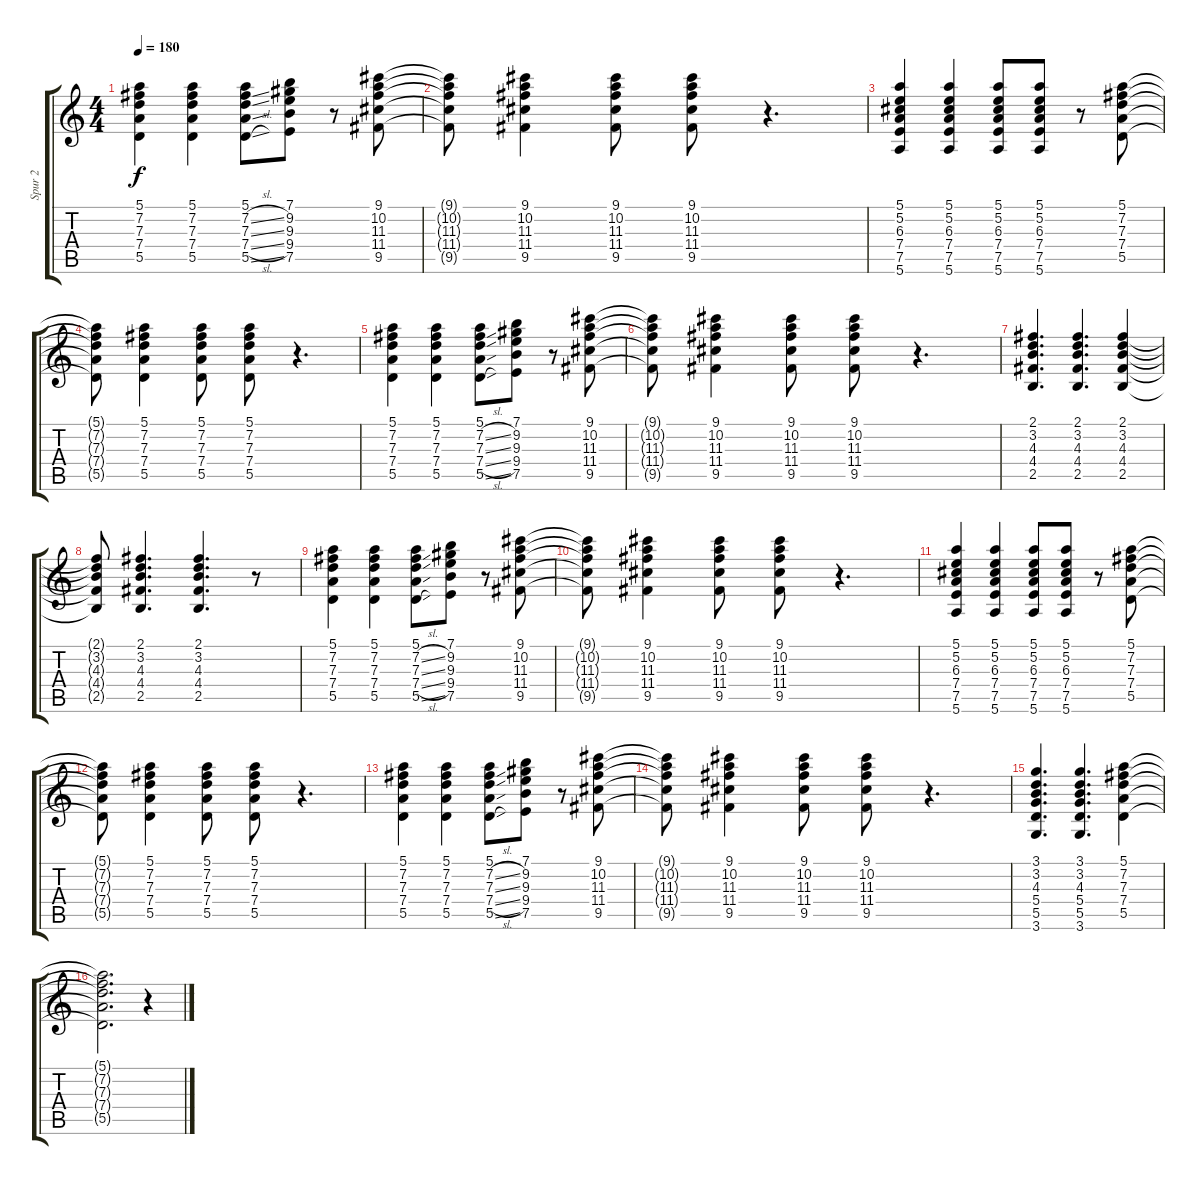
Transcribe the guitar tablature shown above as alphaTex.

\track ("Spur 2" "Spur 2") {instrument acousticguitarsteel}
\staff {score tabs}
\tuning (E4 B3 G3 D3 A2 E2) {hide}
\ts (4 4)
\tempo 180
\clef g2
\ks c
(5.1 7.2 7.3 7.4 5.5).4{dy f} (5.1 7.2 7.3 7.4 5.5).4 (5.1 7.2{sl} 7.3{sl} 7.4{sl} 5.5{sl}).8 (7.1 9.2 9.3 9.4 7.5).8 r.8 (9.1 10.2 11.3 11.4 9.5).8 |
(9.1{t} 10.2{t} 11.3{t} 11.4{t} 9.5{t}).8 (9.1 10.2 11.3 11.4 9.5).4 (9.1 10.2 11.3 11.4 9.5).8 (9.1 10.2 11.3 11.4 9.5).8 r.4{d} |
(5.1 5.2 6.3 7.4 7.5 5.6).4 (5.1 5.2 6.3 7.4 7.5 5.6).4 (5.1 5.2 6.3 7.4 7.5 5.6).8 (5.1 5.2 6.3 7.4 7.5 5.6).8 r.8 (5.1 7.2 7.3 7.4 5.5).8 |
(5.1{t} 7.2{t} 7.3{t} 7.4{t} 5.5{t}).8 (5.1 7.2 7.3 7.4 5.5).4 (5.1 7.2 7.3 7.4 5.5).8 (5.1 7.2 7.3 7.4 5.5).8 r.4{d} |
(5.1 7.2 7.3 7.4 5.5).4 (5.1 7.2 7.3 7.4 5.5).4 (5.1 7.2{sl} 7.3{sl} 7.4{sl} 5.5{sl}).8 (7.1 9.2 9.3 9.4 7.5).8 r.8 (9.1 10.2 11.3 11.4 9.5).8 |
(9.1{t} 10.2{t} 11.3{t} 11.4{t} 9.5{t}).8 (9.1 10.2 11.3 11.4 9.5).4 (9.1 10.2 11.3 11.4 9.5).8 (9.1 10.2 11.3 11.4 9.5).8 r.4{d} |
(2.1 3.2 4.3 4.4 2.5).4{d} (2.1 3.2 4.3 4.4 2.5).4{d} (2.1 3.2 4.3 4.4 2.5).4 |
(2.1{t} 3.2{t} 4.3{t} 4.4{t} 2.5{t}).8 (2.1 3.2 4.3 4.4 2.5).4{d} (2.1 3.2 4.3 4.4 2.5).4{d} r.8 |
(5.1 7.2 7.3 7.4 5.5).4 (5.1 7.2 7.3 7.4 5.5).4 (5.1 7.2{sl} 7.3{sl} 7.4{sl} 5.5{sl}).8 (7.1 9.2 9.3 9.4 7.5).8 r.8 (9.1 10.2 11.3 11.4 9.5).8 |
(9.1{t} 10.2{t} 11.3{t} 11.4{t} 9.5{t}).8 (9.1 10.2 11.3 11.4 9.5).4 (9.1 10.2 11.3 11.4 9.5).8 (9.1 10.2 11.3 11.4 9.5).8 r.4{d} |
(5.1 5.2 6.3 7.4 7.5 5.6).4 (5.1 5.2 6.3 7.4 7.5 5.6).4 (5.1 5.2 6.3 7.4 7.5 5.6).8 (5.1 5.2 6.3 7.4 7.5 5.6).8 r.8 (5.1 7.2 7.3 7.4 5.5).8 |
(5.1{t} 7.2{t} 7.3{t} 7.4{t} 5.5{t}).8 (5.1 7.2 7.3 7.4 5.5).4 (5.1 7.2 7.3 7.4 5.5).8 (5.1 7.2 7.3 7.4 5.5).8 r.4{d} |
(5.1 7.2 7.3 7.4 5.5).4 (5.1 7.2 7.3 7.4 5.5).4 (5.1 7.2{sl} 7.3{sl} 7.4{sl} 5.5{sl}).8 (7.1 9.2 9.3 9.4 7.5).8 r.8 (9.1 10.2 11.3 11.4 9.5).8 |
(9.1{t} 10.2{t} 11.3{t} 11.4{t} 9.5{t}).8 (9.1 10.2 11.3 11.4 9.5).4 (9.1 10.2 11.3 11.4 9.5).8 (9.1 10.2 11.3 11.4 9.5).8 r.4{d} |
(3.1 3.2 4.3 5.4 5.5 3.6).4{d} (3.1 3.2 4.3 5.4 5.5 3.6).4{d} (5.1 7.2 7.3 7.4 5.5).4 |
(5.1{t} 7.2{t} 7.3{t} 7.4{t} 5.5{t}).2{d} r.4
